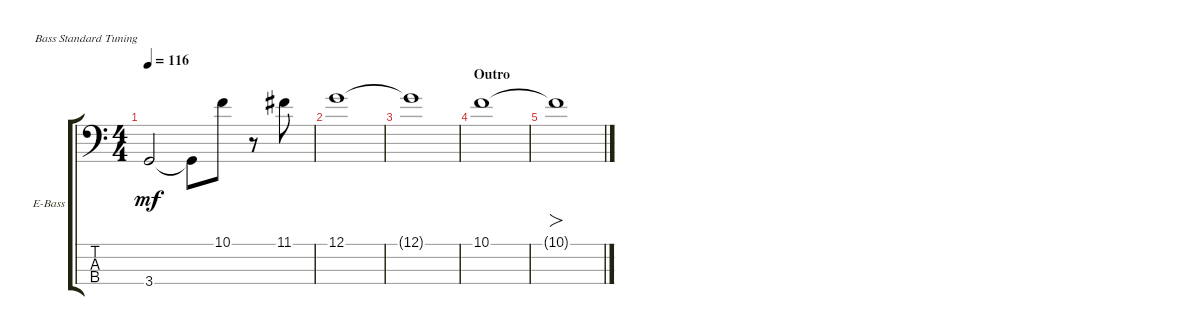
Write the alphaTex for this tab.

\bracketExtendMode groupsimilarinstruments
\firstSystemTrackNameOrientation horizontal
\otherSystemsTrackNameOrientation horizontal
\track ("Roger Waters" "E-Bass") {multiBarRest instrument electricbassfinger}
\staff {score tabs}
\tuning (G2 D2 A1 E1)
\ts (4 4)
\tempo 116
\clef f4
\ks c
3.4{t}.2{dy mf} 3.4{t}.8 10.1.8 r.8 11.1.8 |
12.1.1 |
12.1{t}.1 |
\section ("" "Outro")
10.1.1 |
10.1{t}.1{fo}
